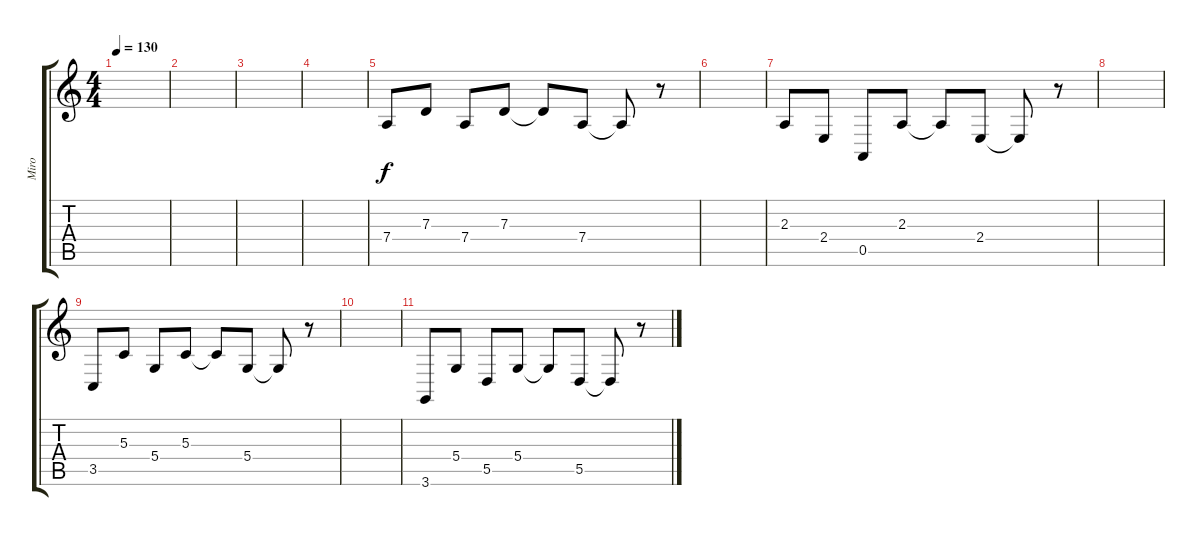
\track ("Miro" "Miro") {instrument acousticgrandpiano}
\staff {score tabs}
\tuning (E4 B3 G3 D3 A2 E2) {hide}
\ts (4 4)
\tempo 130
\clef g2
\ks c
|
|
|
|
7.4.8 7.3.8 7.4.8 7.3.8 7.3{t}.8 7.4.8 7.4{t}.8 r.8 |
|
2.3.8 2.4.8 0.5.8 2.3.8 2.3{t}.8 2.4.8 2.4{t}.8 r.8 |
|
3.5.8 5.3.8 5.4.8 5.3.8 5.3{t}.8 5.4.8 5.4{t}.8 r.8 |
|
3.6.8 5.4.8 5.5.8 5.4.8 5.4{t}.8 5.5.8 5.5{t}.8 r.8
